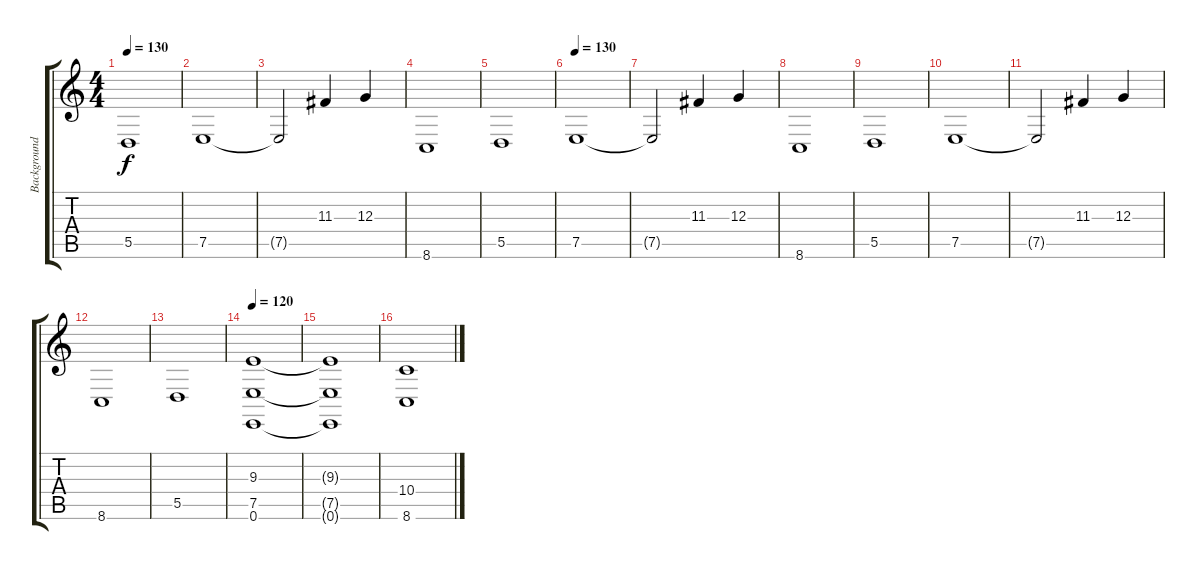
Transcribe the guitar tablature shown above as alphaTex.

\track ("Background Choirs" "Background") {instrument choiraahs}
\staff {score tabs}
\tuning (E4 B3 G3 D3 A2 E2) {hide}
\ts (4 4)
\tempo 130
\clef g2
\ks c
5.5.1{dy f} |
7.5.1 |
7.5{t}.2 11.3.4 12.3.4 |
8.6.1 |
5.5.1 |
\tempo 130
7.5.1 |
7.5{t}.2 11.3.4 12.3.4 |
8.6.1 |
5.5.1 |
7.5.1 |
7.5{t}.2 11.3.4 12.3.4 |
8.6.1 |
5.5.1 |
\tempo 120
(9.3 7.5 0.6).1 |
(9.3{t} 7.5{t} 0.6{t}).1 |
(10.4 8.6).1
